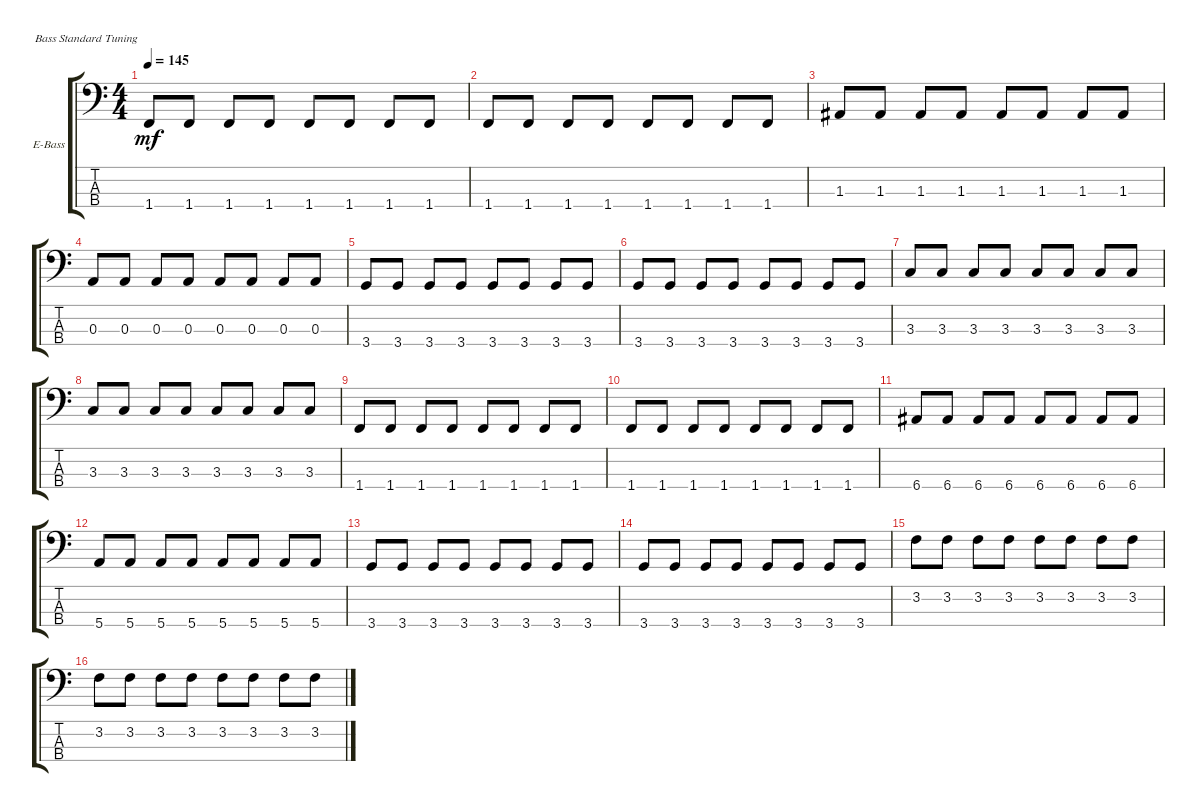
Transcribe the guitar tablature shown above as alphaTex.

\bracketExtendMode groupsimilarinstruments
\firstSystemTrackNameOrientation horizontal
\otherSystemsTrackNameOrientation horizontal
\track ("Electric Bass" "E-Bass") {solo instrument electricbassfinger}
\staff {score tabs}
\tuning (G2 D2 A1 E1)
\ts (4 4)
\tempo 145
\clef f4
\ks c
1.4.8{dy mf} 1.4.8 1.4.8 1.4.8 1.4.8 1.4.8 1.4.8 1.4.8 |
1.4.8 1.4.8 1.4.8 1.4.8 1.4.8 1.4.8 1.4.8 1.4.8 |
1.3.8 1.3.8 1.3.8 1.3.8 1.3.8 1.3.8 1.3.8 1.3.8 |
0.3.8 0.3.8 0.3.8 0.3.8 0.3.8 0.3.8 0.3.8 0.3.8 |
3.4.8 3.4.8 3.4.8 3.4.8 3.4.8 3.4.8 3.4.8 3.4.8 |
3.4.8 3.4.8 3.4.8 3.4.8 3.4.8 3.4.8 3.4.8 3.4.8 |
3.3.8 3.3.8 3.3.8 3.3.8 3.3.8 3.3.8 3.3.8 3.3.8 |
3.3.8 3.3.8 3.3.8 3.3.8 3.3.8 3.3.8 3.3.8 3.3.8 |
1.4.8 1.4.8 1.4.8 1.4.8 1.4.8 1.4.8 1.4.8 1.4.8 |
1.4.8 1.4.8 1.4.8 1.4.8 1.4.8 1.4.8 1.4.8 1.4.8 |
6.4.8 6.4.8 6.4.8 6.4.8 6.4.8 6.4.8 6.4.8 6.4.8 |
5.4.8 5.4.8 5.4.8 5.4.8 5.4.8 5.4.8 5.4.8 5.4.8 |
3.4.8 3.4.8 3.4.8 3.4.8 3.4.8 3.4.8 3.4.8 3.4.8 |
3.4.8 3.4.8 3.4.8 3.4.8 3.4.8 3.4.8 3.4.8 3.4.8 |
3.2.8 3.2.8 3.2.8 3.2.8 3.2.8 3.2.8 3.2.8 3.2.8 |
3.2.8 3.2.8 3.2.8 3.2.8 3.2.8 3.2.8 3.2.8 3.2.8
